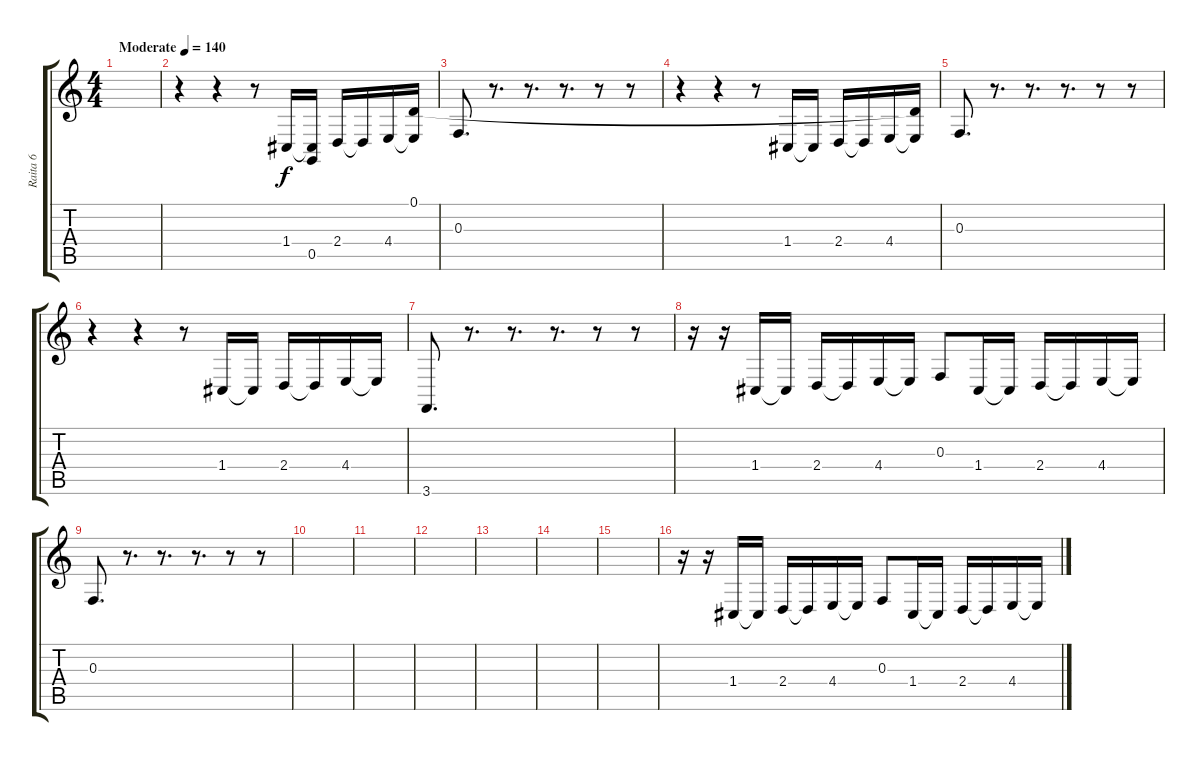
\track ("Raita 6" "Raita 6") {instrument choiraahs}
\staff {score tabs}
\tuning (D4 A3 F3 C3 G2 D2) {hide}
\ts (4 4)
\tempo (140 "Moderate")
\clef g2
\ks c
|
r.4 r.4 r.8 1.4.16 (1.4{t} 0.5).16 2.4.16 2.4{t}.16 4.4.16 (0.1 4.4{t}).16 |
0.3.8{d} r.8{d} r.8{d} r.8{d} r.8 r.8 |
r.4 r.4 r.8 1.4.16 1.4{t}.16 2.4.16 2.4{t}.16 4.4.16 (0.1{t} 4.4{t}).16 |
0.3.8{d} r.8{d} r.8{d} r.8{d} r.8 r.8 |
r.4 r.4 r.8 1.4.16 1.4{t}.16 2.4.16 2.4{t}.16 4.4.16 4.4{t}.16 |
3.6.8{d} r.8{d} r.8{d} r.8{d} r.8 r.8 |
r.16 r.16 1.4.16 1.4{t}.16 2.4.16 2.4{t}.16 4.4.16 4.4{t}.16 0.3.8 1.4.16 1.4{t}.16 2.4.16 2.4{t}.16 4.4.16 4.4{t}.16 |
0.3.8{d} r.8{d} r.8{d} r.8{d} r.8 r.8 |
|
|
|
|
|
|
r.16 r.16 1.4.16 1.4{t}.16 2.4.16 2.4{t}.16 4.4.16 4.4{t}.16 0.3.8 1.4.16 1.4{t}.16 2.4.16 2.4{t}.16 4.4.16 4.4{t}.16
